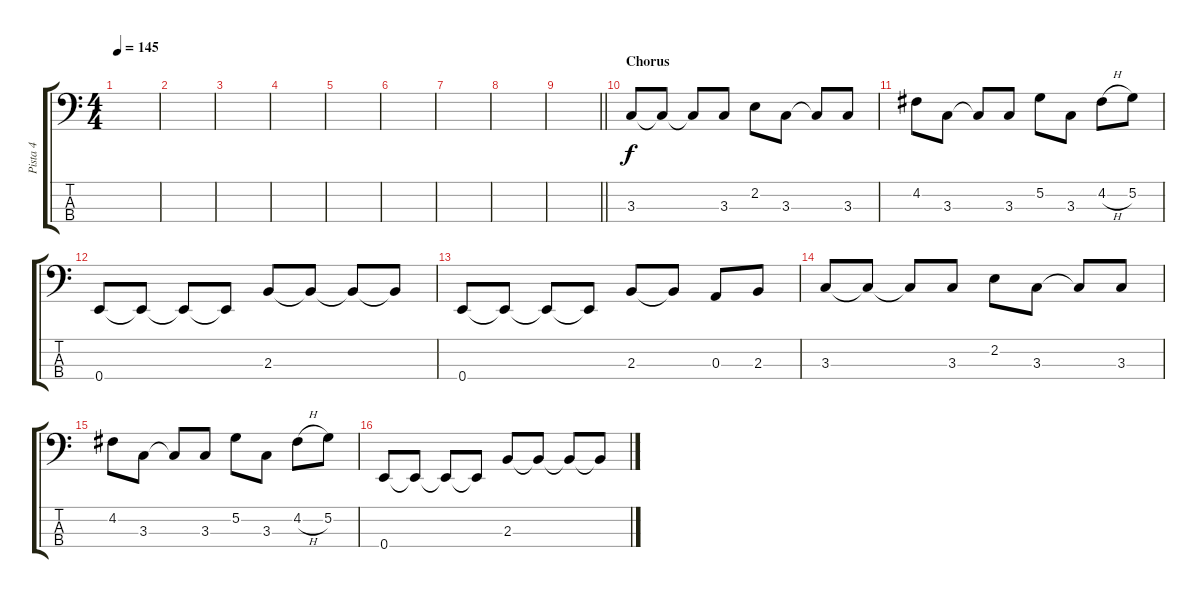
\track ("Pista 4" "Pista 4") {instrument electricbassfinger}
\staff {score tabs}
\tuning (G2 D2 A1 E1) {hide}
\ts (4 4)
\tempo 145
\clef f4
\ks c
|
|
|
|
|
|
|
|
\barLineRight lightlight
|
\section ("" "Chorus")
3.3.8 3.3{t}.8 3.3{t}.8 3.3.8 2.2.8 3.3.8 3.3{t}.8 3.3.8 |
4.2.8 3.3.8 3.3{t}.8 3.3.8 5.2.8 3.3.8 4.2{h}.8 5.2.8 |
0.4.8 0.4{t}.8 0.4{t}.8 0.4{t}.8 2.3.8 2.3{t}.8 2.3{t}.8 2.3{t}.8 |
0.4.8 0.4{t}.8 0.4{t}.8 0.4{t}.8 2.3.8 2.3{t}.8 0.3.8 2.3.8 |
3.3.8 3.3{t}.8 3.3{t}.8 3.3.8 2.2.8 3.3.8 3.3{t}.8 3.3.8 |
4.2.8 3.3.8 3.3{t}.8 3.3.8 5.2.8 3.3.8 4.2{h}.8 5.2.8 |
0.4.8 0.4{t}.8 0.4{t}.8 0.4{t}.8 2.3.8 2.3{t}.8 2.3{t}.8 2.3{t}.8
